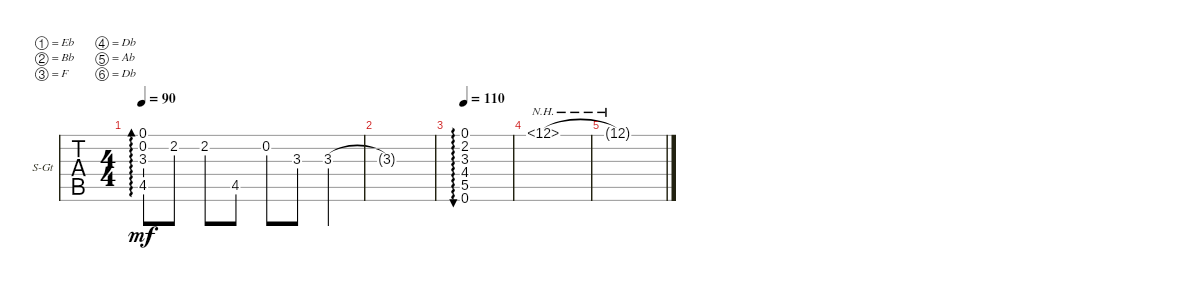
\defaultSystemsLayout 4
\bracketExtendMode groupsimilarinstruments
\firstSystemTrackNameOrientation horizontal
\otherSystemsTrackNameOrientation horizontal
\track ("Steel Guitar" "S-Gt") {instrument acousticguitarsteel}
\staff {tabs}
\tuning (Eb4 Bb3 F3 Db3 Ab2 Db2)
\ts (4 4)
\tempo 90
\clef g2
\ks c
(0.2 4.5 3.3 0.1).8{ad 0 dy mf} 2.2.8 2.2.8 4.5.8 0.2.8 3.3.8 3.3.4 |
3.3{t}.1 |
\tempo 110
(0.1 2.2 3.3 4.4 5.5 0.6).1{au 0} |
12.1{nh}.1 |
12.1{nh t}.1
